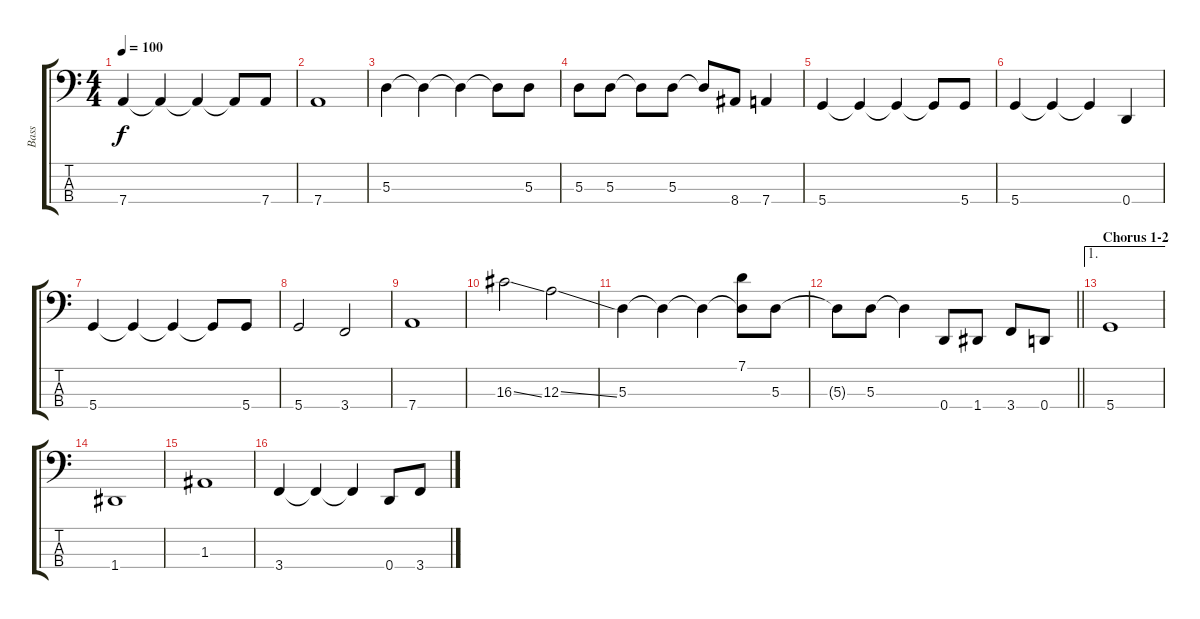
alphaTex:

\track ("Bass" "Bass") {instrument electricbassfinger}
\staff {score tabs}
\tuning (G2 D2 A1 D1) {hide}
\ts (4 4)
\tempo 100
\clef f4
\ks c
7.4.4{dy f} 7.4{t}.4 7.4{t}.4 7.4{t}.8 7.4.8 |
7.4.1 |
5.3.4 5.3{t}.4 5.3{t}.4 5.3{t}.8 5.3.8 |
5.3.8 5.3.8 5.3{t}.8 5.3.8 5.3{t}.8 8.4.8 7.4.4 |
5.4.4 5.4{t}.4 5.4{t}.4 5.4{t}.8 5.4.8 |
5.4.4 5.4{t}.4 5.4{t}.4 0.4.4 |
5.4.4 5.4{t}.4 5.4{t}.4 5.4{t}.8 5.4.8 |
5.4.2 3.4.2 |
7.4.1 |
16.3{ss}.2 12.3{ss}.2 |
5.3.4 5.3{t}.4 5.3{t}.4 (7.1 5.3{t}).8 5.3.8 |
\barLineRight lightlight
5.3{t}.8 5.3.8 5.3{t}.4 0.4.8 1.4.8 3.4.8 0.4.8 |
\ae 1
\section ("" "Chorus 1-2")
5.4.1 |
1.4.1 |
1.3.1 |
3.4.4 3.4{t}.4 3.4{t}.4 0.4.8 3.4.8
